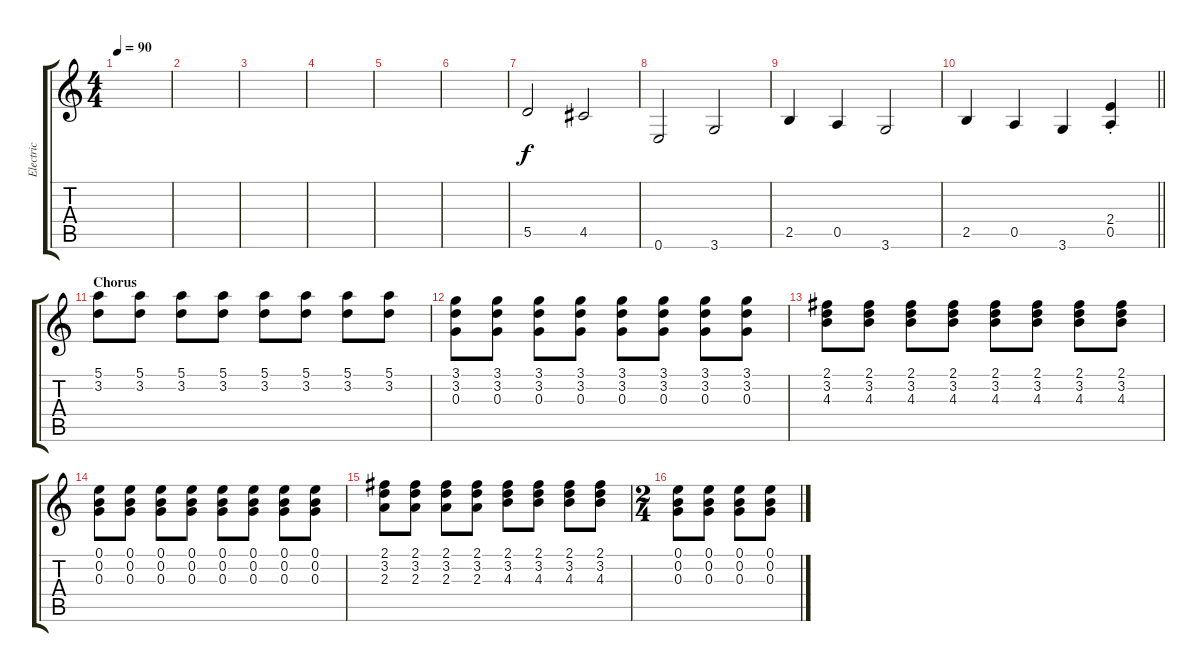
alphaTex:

\track ("Electric" "Electric") {instrument distortionguitar}
\staff {score tabs}
\tuning (E4 B3 G3 D3 A2 E2) {hide}
\ts (4 4)
\tempo 90
\clef g2
\ks c
|
|
|
|
|
|
5.5.2 4.5.2 |
0.6.2 3.6.2 |
2.5.4 0.5.4 3.6.2 |
\barLineRight lightlight
2.5.4 0.5.4 3.6.4 (2.4{st} 0.5{st}).4 |
\section ("" "Chorus")
(5.1 3.2).8 (5.1 3.2).8 (5.1 3.2).8 (5.1 3.2).8 (5.1 3.2).8 (5.1 3.2).8 (5.1 3.2).8 (5.1 3.2).8 |
(3.1 3.2 0.3).8 (3.1 3.2 0.3).8 (3.1 3.2 0.3).8 (3.1 3.2 0.3).8 (3.1 3.2 0.3).8 (3.1 3.2 0.3).8 (3.1 3.2 0.3).8 (3.1 3.2 0.3).8 |
(2.1 3.2 4.3).8 (2.1 3.2 4.3).8 (2.1 3.2 4.3).8 (2.1 3.2 4.3).8 (2.1 3.2 4.3).8 (2.1 3.2 4.3).8 (2.1 3.2 4.3).8 (2.1 3.2 4.3).8 |
(0.1 0.2 0.3).8 (0.1 0.2 0.3).8 (0.1 0.2 0.3).8 (0.1 0.2 0.3).8 (0.1 0.2 0.3).8 (0.1 0.2 0.3).8 (0.1 0.2 0.3).8 (0.1 0.2 0.3).8 |
(2.1 3.2 2.3).8 (2.1 3.2 2.3).8 (2.1 3.2 2.3).8 (2.1 3.2 2.3).8 (2.1 3.2 4.3).8 (2.1 3.2 4.3).8 (2.1 3.2 4.3).8 (2.1 3.2 4.3).8 |
\ts (2 4)
(0.1 0.2 0.3).8 (0.1 0.2 0.3).8 (0.1 0.2 0.3).8 (0.1 0.2 0.3).8
